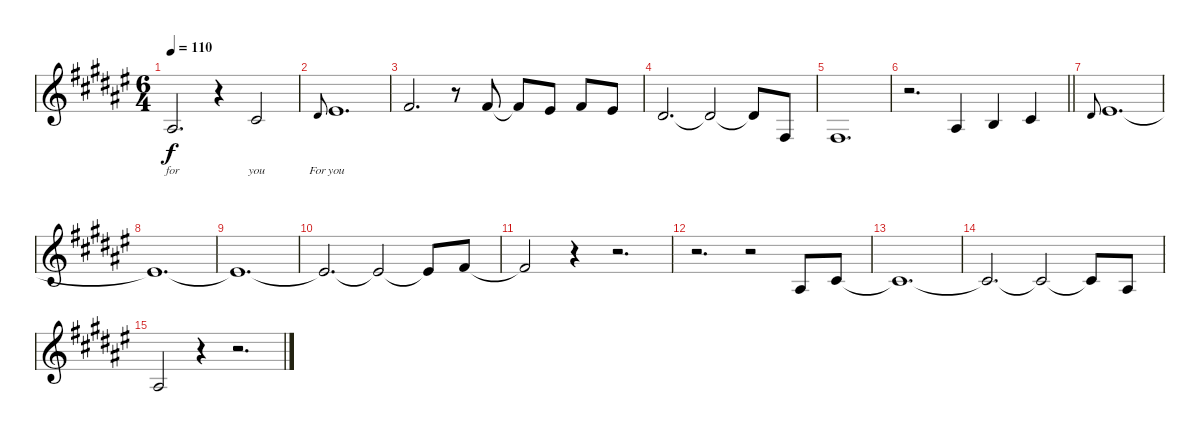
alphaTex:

\track "" {instrument flute}
\staff {score}
\tuning (E4 B3 G3 D3 A2 E2) {hide}
\ts (6 4)
\tempo 110
\clef g2
\ks f#
3.3{t}.2{d lyrics (0 "for") lyrics (1 "") lyrics (2 "") lyrics (3 "") lyrics (4 "") dy f} r.4 2.2.2{lyrics (0 "you") lyrics (1 "") lyrics (2 "") lyrics (3 "") lyrics (4 "")} |
4.2.8{lyrics (0 "For") lyrics (1 "") lyrics (2 "") lyrics (3 "") lyrics (4 "") gr onbeat} 6.2.1{d lyrics (0 "you") lyrics (1 "") lyrics (2 "") lyrics (3 "") lyrics (4 "")} |
2.1.2{d} r.8 2.1.8{beam split} 2.1{t}.8 1.1.8 2.1.8 1.1.8 |
4.2.2{d} 4.2{t}.2 4.2{t}.8 4.4.8 |
4.4.1{d} |
\barLineRight lightlight
r.2{d} 3.3.4 0.2.4 2.2.4 |
4.2.8{gr onbeat} 6.2.1{d} |
6.2{t}.1{d} |
6.2{t}.1{d} |
6.2{t}.2{d} 6.2{t}.2 6.2{t}.8 2.1.8 |
2.1{t}.2 r.4 r.2{d} |
r.2{d} r.2 3.3.8 2.2.8 |
2.2{t}.1{d} |
2.2{t}.2{d} 2.2{t}.2 2.2{t}.8 3.3.8 |
3.3.2 r.4 r.2{d}
